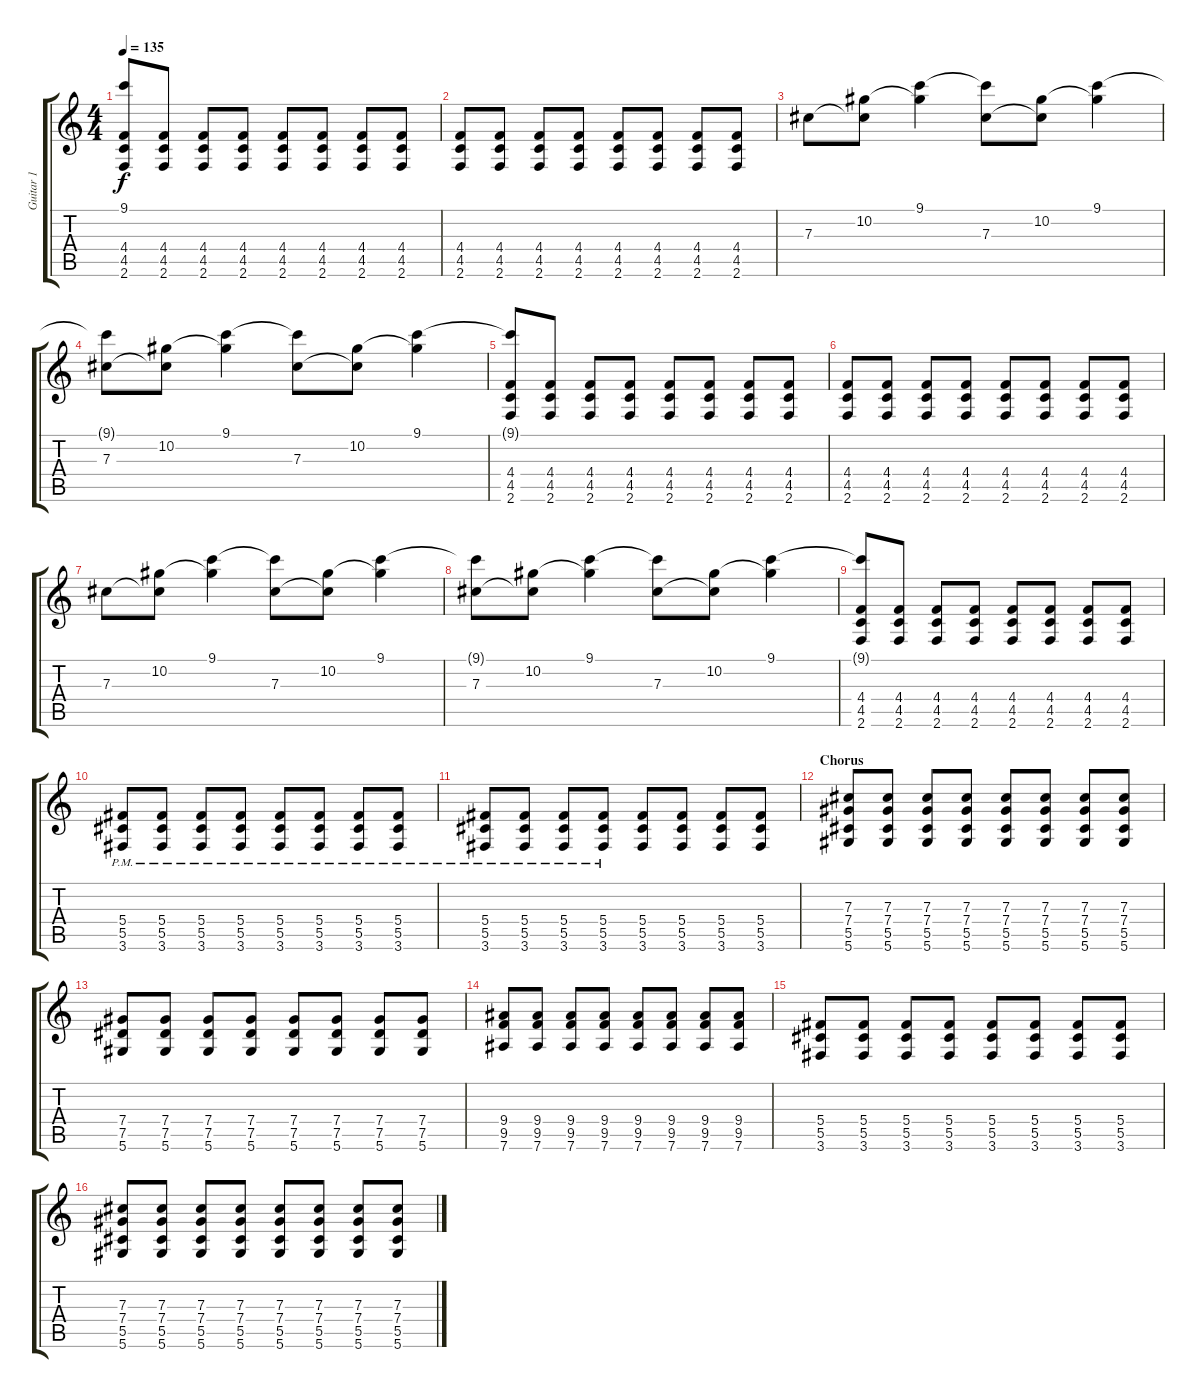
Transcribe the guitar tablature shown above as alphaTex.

\track ("Guitar 1" "Guitar 1") {instrument electricguitarclean}
\staff {score tabs}
\tuning (Eb4 Bb3 Gb3 Db3 Ab2 Eb2) {hide}
\ts (4 4)
\tempo 135
\clef g2
\ks c
(9.1{t} 4.4 4.5 2.6).8{dy f instrument distortionguitar} (4.4 4.5 2.6).8 (4.4 4.5 2.6).8 (4.4 4.5 2.6).8 (4.4 4.5 2.6).8 (4.4 4.5 2.6).8 (4.4 4.5 2.6).8 (4.4 4.5 2.6).8 |
(4.4 4.5 2.6).8{instrument distortionguitar} (4.4 4.5 2.6).8 (4.4 4.5 2.6).8 (4.4 4.5 2.6).8 (4.4 4.5 2.6).8 (4.4 4.5 2.6).8 (4.4 4.5 2.6).8 (4.4 4.5 2.6).8 |
7.3.8{volume 11 instrument electricguitarclean} (10.2 7.3{t}).8 (9.1 10.2{t}).4 (9.1{t} 7.3).8 (10.2 7.3{t}).8 (9.1 10.2{t}).4 |
(9.1{t} 7.3).8{instrument electricguitarclean} (10.2 7.3{t}).8 (9.1 10.2{t}).4 (9.1{t} 7.3).8 (10.2 7.3{t}).8 (9.1 10.2{t}).4 |
(9.1{t} 4.4 4.5 2.6).8{instrument distortionguitar} (4.4 4.5 2.6).8 (4.4 4.5 2.6).8 (4.4 4.5 2.6).8 (4.4 4.5 2.6).8 (4.4 4.5 2.6).8 (4.4 4.5 2.6).8 (4.4 4.5 2.6).8 |
(4.4 4.5 2.6).8{instrument distortionguitar} (4.4 4.5 2.6).8 (4.4 4.5 2.6).8 (4.4 4.5 2.6).8 (4.4 4.5 2.6).8 (4.4 4.5 2.6).8 (4.4 4.5 2.6).8 (4.4 4.5 2.6).8 |
7.3.8{volume 11 instrument electricguitarclean} (10.2 7.3{t}).8 (9.1 10.2{t}).4 (9.1{t} 7.3).8 (10.2 7.3{t}).8 (9.1 10.2{t}).4 |
(9.1{t} 7.3).8{instrument electricguitarclean} (10.2 7.3{t}).8 (9.1 10.2{t}).4 (9.1{t} 7.3).8 (10.2 7.3{t}).8 (9.1 10.2{t}).4 |
(9.1{t} 4.4 4.5 2.6).8{instrument distortionguitar} (4.4 4.5 2.6).8 (4.4 4.5 2.6).8 (4.4 4.5 2.6).8 (4.4 4.5 2.6).8 (4.4 4.5 2.6).8 (4.4 4.5 2.6).8 (4.4 4.5 2.6).8 |
(5.4{pm} 5.5{pm} 3.6{pm}).8 (5.4{pm} 5.5{pm} 3.6{pm}).8 (5.4{pm} 5.5{pm} 3.6{pm}).8 (5.4{pm} 5.5{pm} 3.6{pm}).8 (5.4{pm} 5.5{pm} 3.6{pm}).8 (5.4{pm} 5.5{pm} 3.6{pm}).8 (5.4{pm} 5.5{pm} 3.6{pm}).8 (5.4{pm} 5.5{pm} 3.6{pm}).8 |
(5.4{pm} 5.5{pm} 3.6{pm}).8 (5.4{pm} 5.5{pm} 3.6{pm}).8 (5.4{pm} 5.5{pm} 3.6{pm}).8 (5.4{pm} 5.5{pm} 3.6{pm}).8 (5.4 5.5 3.6).8 (5.4 5.5 3.6).8 (5.4 5.5 3.6).8 (5.4 5.5 3.6).8 |
\section ("" "Chorus")
(7.3 7.4 5.5 5.6).8{volume 16 instrument distortionguitar} (7.3 7.4 5.5 5.6).8 (7.3 7.4 5.5 5.6).8 (7.3 7.4 5.5 5.6).8 (7.3 7.4 5.5 5.6).8 (7.3 7.4 5.5 5.6).8 (7.3 7.4 5.5 5.6).8 (7.3 7.4 5.5 5.6).8 |
(7.4 7.5 5.6).8 (7.4 7.5 5.6).8 (7.4 7.5 5.6).8 (7.4 7.5 5.6).8 (7.4 7.5 5.6).8 (7.4 7.5 5.6).8 (7.4 7.5 5.6).8 (7.4 7.5 5.6).8 |
(9.4 9.5 7.6).8 (9.4 9.5 7.6).8 (9.4 9.5 7.6).8 (9.4 9.5 7.6).8 (9.4 9.5 7.6).8 (9.4 9.5 7.6).8 (9.4 9.5 7.6).8 (9.4 9.5 7.6).8 |
(5.4 5.5 3.6).8 (5.4 5.5 3.6).8 (5.4 5.5 3.6).8 (5.4 5.5 3.6).8 (5.4 5.5 3.6).8 (5.4 5.5 3.6).8 (5.4 5.5 3.6).8 (5.4 5.5 3.6).8 |
(7.3 7.4 5.5 5.6).8{volume 16 instrument distortionguitar} (7.3 7.4 5.5 5.6).8 (7.3 7.4 5.5 5.6).8 (7.3 7.4 5.5 5.6).8 (7.3 7.4 5.5 5.6).8 (7.3 7.4 5.5 5.6).8 (7.3 7.4 5.5 5.6).8 (7.3 7.4 5.5 5.6).8
